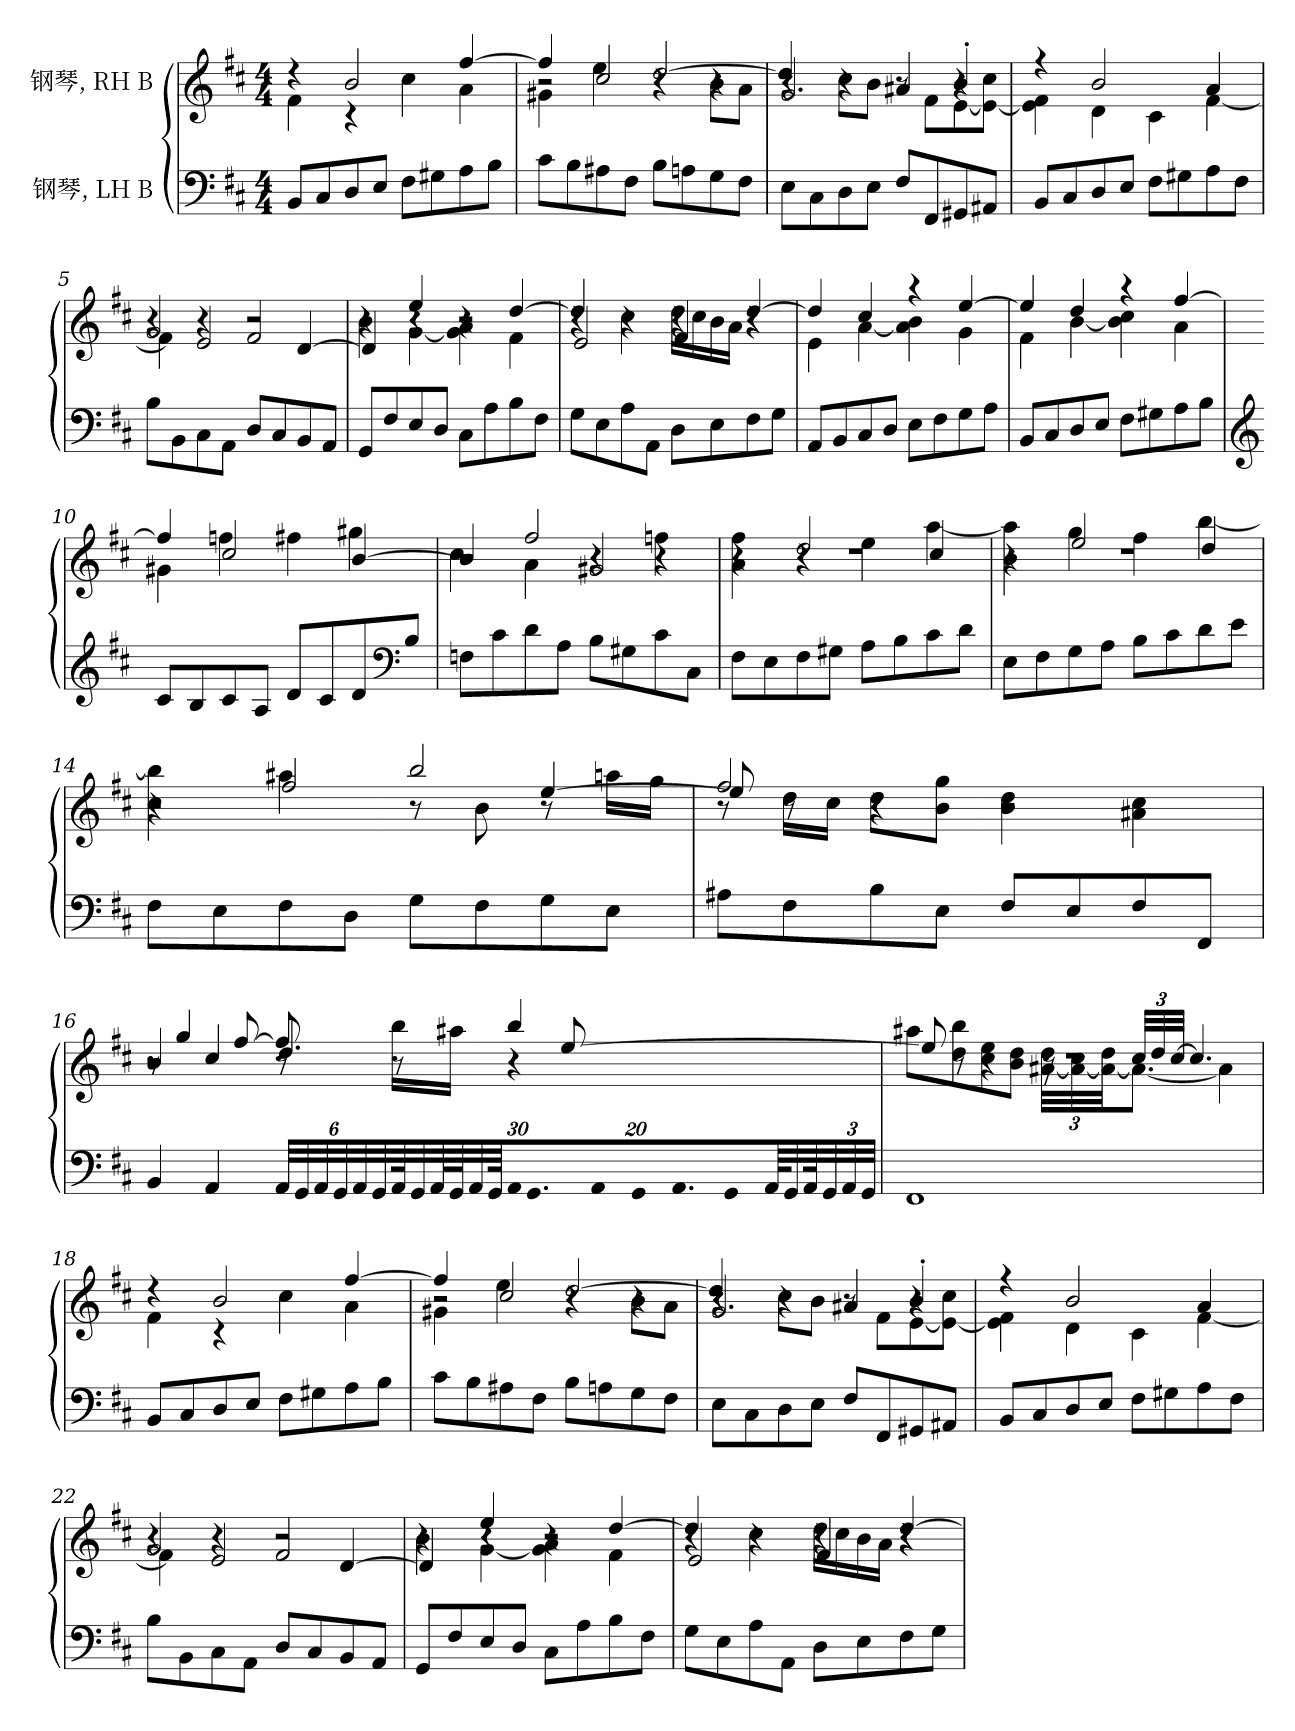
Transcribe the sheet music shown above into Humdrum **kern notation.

**kern	**kern
*part2	*part1
*staff2	*staff1
*I"钢琴, LH B	*I"钢琴, RH B
*clefF4	*clefG2
*k[f#c#]	*k[f#c#]
*M4/4	*M4/4
*MM72	*MM72
=1	=1
*	*^
8BB/L	4r	4f#\
8C#/	.	.
8D/	2b/	4r
8E/J	.	.
8F#\L	.	4cc#\
8G#X\	.	.
8A\	[4ff#/	4a\
8B\J	.	.
=2	=2	=2
*	*	*^
8c#\L	4ff#/]	4g#X\	2r
8B\	.	.	.
8A#X\	2cc#/	4ee\	.
8F#\J	.	.	.
8B\L	.	4r	[2dd/
8An\	.	.	.
8G\	4r	8b\L	.
8F#\J	.	8a\J	.
=3	=3	=3	=3
8E\L	2.g/	4r	4dd/]
8C#\	.	.	.
8D\	.	8cc#\L	4r
8E\J	.	8b\J	.
8F#/L	.	8r	4a#X/
8FF#/	.	8f#\L	.
8GG#X/	4r	[8e\	4b'/
8AA#X/J	.	8e\_ 8cc#\J	.
*	*	*v	*v
!!LO:LB:g=z
=4	=4	=4
8BB/L	4r	4e\] 4f#\
8C#/	.	.
8D/	2b/	4d\
8E/J	.	.
8F#\L	.	4c#\
8G#X\	.	.
8A\	4a/	[4f#\
8F#\J	.	.
=5	=5	=5
*	*	*^
8B\L	2g/	4f#\]	4r
8BB\	.	.	.
8C#\	.	4r	2e/
8AA\J	.	.	.
8D/L	2f#/	2r	.
8C#/	.	.	.
8BB/	.	.	[4d/
8AA/J	.	.	.
=6	=6	=6	=6
8GG/L	4r	4b\	4d/]
8F#/	.	.	.
8E/	4ee/	[4g\	4r
8D/J	.	.	.
8C#\L	4r	4g\] 4a\	2r
8A\	.	.	.
8B\	[4dd/	4f#\	.
8F#\J	.	.	.
=7	=7	=7	=7
8G\L	4dd/]	4r	2e/
8E\	.	.	.
8A\	4r	4cc#\	.
8AA\J	.	.	.
8D\L	4r	16dd\LL	4f#/
.	.	16cc#\	.
8E\	.	16b\	.
.	.	16a\JJ	.
8F#\	[4dd/	4r	4r
8G\J	.	.	.
*	*	*v	*v
!!LO:LB:g=z
=8	=8	=8
8AA/L	4dd/]	4e\
8BB/	.	.
8C#/	4cc#/	[4a\
8D/J	.	.
8E\L	4r	4a\] 4b\
8F#\	.	.
8G\	[4ee/	4g\
8A\J	.	.
=9	=9	=9
8BB/L	4ee/]	4f#\
8C#/	.	.
8D/	4dd/	[4b\
8E/J	.	.
8F#\L	4r	4b\] 4cc#\
8G#X\	.	.
8A\	[4ff#/	4a\
8B\J	.	.
=10	=10	=10
*clefG2	*	*
8c#/L	4ff#/]	4g#X\
8B/	.	.
8c#/	2cc#/	4ffn\
8A/J	.	.
8d/L	.	4ff#X\
8c#/	.	.
8d/	[4b/	4gg#X\
*clefF4	*	*
8B/J	.	.
=11	=11	=11
*	*	*^
8Fn\L	4b/]	4cc#\	2r
8c#\	.	.	.
8d\	2ff#/	4a\	.
8A\J	.	.	.
8B\L	.	4r	2g#X/
8G#X\	.	.	.
8c#\	4r	4ffn\	.
8C#\J	.	.	.
!!LO:LB:g=z	!!	!!
=12	=12	=12	=12
8F#\L	1r	4a\ 4ff#\	4r
8E\	.	.	.
8F#\	.	4r	2dd/
8G#X\J	.	.	.
8A\L	.	4ee\	.
8B\	.	.	.
8c#\	.	[4aa\	4cc#/
8d\J	.	.	.
=13	=13	=13	=13
8E\L	1r	4b\ 4aa\]	4r
8F#\	.	.	.
8G\	.	4gg\	2ee/
8A\J	.	.	.
8B\L	.	4ff#\	.
8c#\	.	.	.
8d\	.	[4bb\	4dd/
8e\J	.	.	.
=14	=14	=14	=14
8F#\L	2r	4cc#\ 4bb\]	4r
8E\	.	.	.
8F#\	.	4aa#X\	2ff#/
8D\J	.	.	.
8G\L	2bb/	8r	.
8F#\	.	8b\	.
8G\	.	8r	[4ee/
8E\J	.	16aan\LL	.
.	.	16gg\JJ	.
=15	=15	=15	=15
8A#X\L	2ff#/	8r	8ee/]
8F#\	.	16dd\LL	8r
.	.	16cc#\JJ	.
8B\	.	8dd\L	4r
8E\J	.	8b\ 8gg\J	.
8F#/L	2r	4b\ 4dd\	2r
8E/	.	.	.
8F#/	.	4a#X\ 4cc#\	.
8FF#/J	.	.	.
!!LO:LB:g=z	!!	!!
=16	=16	=16	=16
4BB/	8r	2r	4b/
.	4gg/	.	.
4AA/	.	.	4cc#/
.	[8ff#/	.	.
*Xbrackettup	*	*	*
48AA/LLL	8ff#/]	8r	4.dd/
48GG/	.	.	.
48AA/	.	.	.
48GG/	.	.	.
48AA/	.	.	.
48GG/	.	.	.
64AA/K	8r	16bb\LL	.
32GG/	.	.	.
64AA/L	.	.	.
64GG/J	.	16aa#X\JJ	.
32AA/	.	.	.
64GG/L	.	.	.
!LO:N:vis=256%9	!	!	!
960%17AA/	4bb/	4r	.
!LO:N:vis=32.	!	!	!
640%17GG/	.	.	.
1920ryy	.	.	.
!LO:N:vis=256%9	!	!	!
960%17AA/	.	.	.
!LO:N:vis=256%9	!	!	!
960%17GG/	.	.	.
!LO:N:vis=32.	!	!	!
640%17AA/	.	.	.
1920ryy	.	.	.
!LO:N:vis=256%9	!	!	!
960%17GG/	.	.	.
64AA/J	.	.	[8ee/
32GG/	.	.	.
64AA/K	.	.	.
48GG/	.	.	.
48AA/	.	.	.
48GG/JJJ	.	.	.
!!LO:LB:g=z	!!	!!
=17	=17	=17	=17
1FF#	1r	8aa#X\L	8ee/]
.	.	8dd\ 8bb\	8r
.	.	8cc#\ 8ee\	4r
.	.	8b\ 8dd\J	.
*	*	*Xbrackettup	*
.	.	[48a#X\ 48dd\LLL	16r
.	.	48a#\_ 48cc#\	.
.	.	48a#\_ 48dd\JJ	.
.	.	8.a#\J_	48cc#/LLL
.	.	.	48dd/
.	.	.	[48cc#/JJJ
.	.	.	4.cc#/]
.	.	4a#\]	.
*	*	*v	*v
=18	=18	=18
8BB/L	4r	4f#\
8C#/	.	.
8D/	2b/	4r
8E/J	.	.
8F#\L	.	4cc#\
8G#X\	.	.
8A\	[4ff#/	4a\
8B\J	.	.
=19	=19	=19
*	*	*^
8c#\L	4ff#/]	4g#X\	2r
8B\	.	.	.
8A#X\	2cc#/	4ee\	.
8F#\J	.	.	.
8B\L	.	4r	[2dd/
8An\	.	.	.
8G\	4r	8b\L	.
8F#\J	.	8a\J	.
!!LO:PB:g=z	!!	!!
=20	=20	=20	=20
8E\L	2.g/	4r	4dd/]
8C#\	.	.	.
8D\	.	8cc#\L	4r
8E\J	.	8b\J	.
8F#/L	.	8r	4a#X/
8FF#/	.	8f#\L	.
8GG#X/	4r	[8e\	4b'/
8AA#X/J	.	8e\_ 8cc#\J	.
*	*	*v	*v
=21	=21	=21
8BB/L	4r	4e\] 4f#\
8C#/	.	.
8D/	2b/	4d\
8E/J	.	.
8F#\L	.	4c#\
8G#X\	.	.
8A\	4a/	[4f#\
8F#\J	.	.
=22	=22	=22
*	*	*^
8B\L	2g/	4f#\]	4r
8BB\	.	.	.
8C#\	.	4r	2e/
8AA\J	.	.	.
8D/L	2f#/	2r	.
8C#/	.	.	.
8BB/	.	.	[4d/
8AA/J	.	.	.
=23	=23	=23	=23
8GG/L	4r	4b\	4d/]
8F#/	.	.	.
8E/	4ee/	[4g\	4r
8D/J	.	.	.
8C#\L	4r	4g\] 4a\	2r
8A\	.	.	.
8B\	[4dd/	4f#\	.
8F#\J	.	.	.
!!LO:LB:g=z	!!	!!
=24	=24	=24	=24
8G\L	4dd/]	4r	2e/
8E\	.	.	.
8A\	4r	4cc#\	.
8AA\J	.	.	.
8D\L	4r	16dd\LL	4f#/
.	.	16cc#\	.
8E\	.	16b\	.
.	.	16a\JJ	.
8F#\	[4dd/	4r	4r
8G\J	.	.	.
*	*v	*v	*v
=	=
*-	*-
